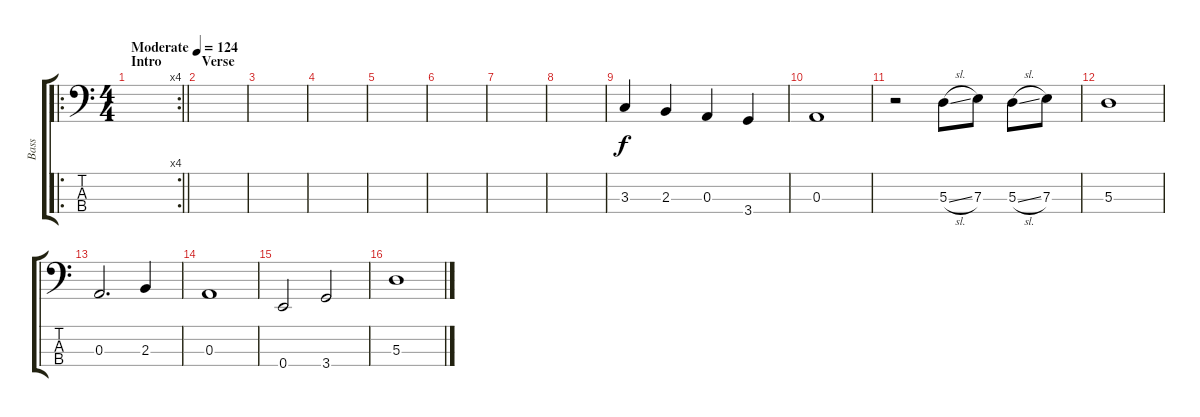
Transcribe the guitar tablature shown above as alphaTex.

\track ("Bass" "Bass") {instrument electricbasspick}
\staff {score tabs}
\tuning (G2 D2 A1 E1) {hide}
\ro
\rc 4
\ts (4 4)
\section ("" "Intro")
\tempo (124 "Moderate")
\clef f4
\barLineRight lightlight
\ks c
|
\section ("" "Verse")
|
|
|
|
|
|
|
3.3.4 2.3.4 0.3.4 3.4.4 |
0.3.1 |
r.2 5.3{sl}.8 7.3.8 5.3{sl}.8 7.3.8 |
5.3.1 |
0.3.2{d} 2.3.4 |
0.3.1 |
0.4.2 3.4.2 |
5.3.1
